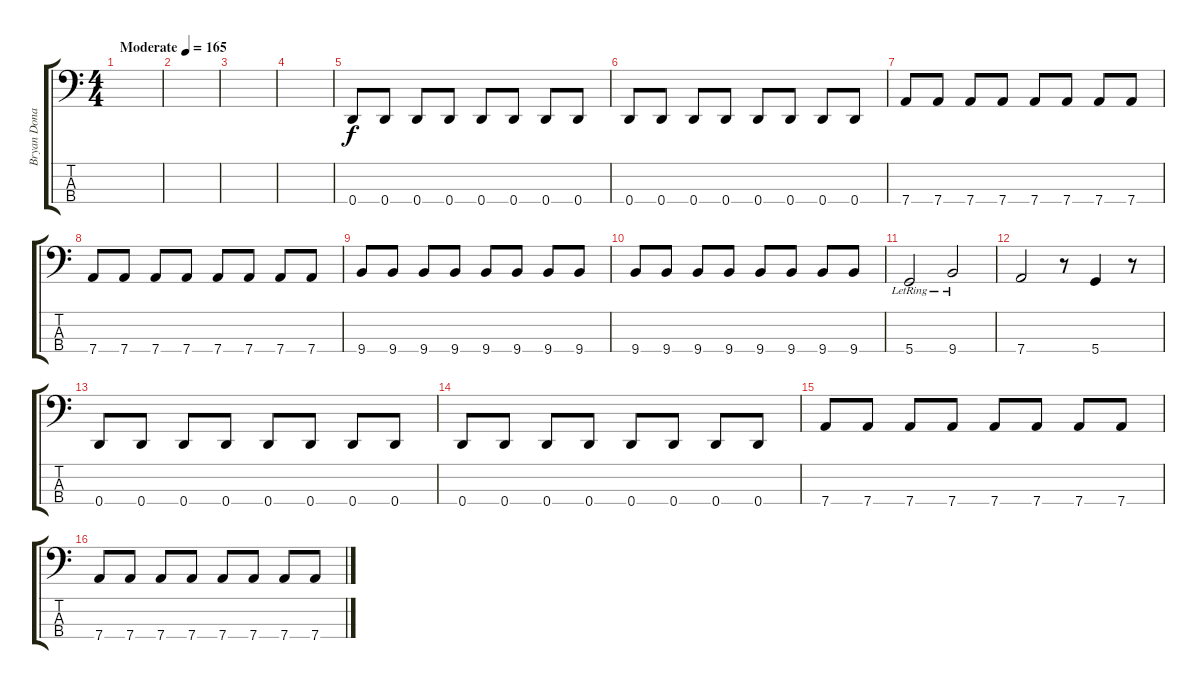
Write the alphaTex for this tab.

\track ("Bryan Donahue (Bass)" "Bryan Dona") {instrument electricbassfinger}
\staff {score tabs}
\tuning (A1 D2 A1 D1) {hide}
\ts (4 4)
\tempo (165 "Moderate")
\clef f4
\ks c
|
|
|
|
0.4.8 0.4.8 0.4.8 0.4.8 0.4.8 0.4.8 0.4.8 0.4.8 |
0.4.8 0.4.8 0.4.8 0.4.8 0.4.8 0.4.8 0.4.8 0.4.8 |
7.4.8 7.4.8 7.4.8 7.4.8 7.4.8 7.4.8 7.4.8 7.4.8 |
7.4.8 7.4.8 7.4.8 7.4.8 7.4.8 7.4.8 7.4.8 7.4.8 |
9.4.8 9.4.8 9.4.8 9.4.8 9.4.8 9.4.8 9.4.8 9.4.8 |
9.4.8 9.4.8 9.4.8 9.4.8 9.4.8 9.4.8 9.4.8 9.4.8 |
5.4{lr}.2 9.4{lr}.2 |
7.4.2 r.8 5.4.4 r.8 |
0.4.8 0.4.8 0.4.8 0.4.8 0.4.8 0.4.8 0.4.8 0.4.8 |
0.4.8 0.4.8 0.4.8 0.4.8 0.4.8 0.4.8 0.4.8 0.4.8 |
7.4.8 7.4.8 7.4.8 7.4.8 7.4.8 7.4.8 7.4.8 7.4.8 |
7.4.8 7.4.8 7.4.8 7.4.8 7.4.8 7.4.8 7.4.8 7.4.8
